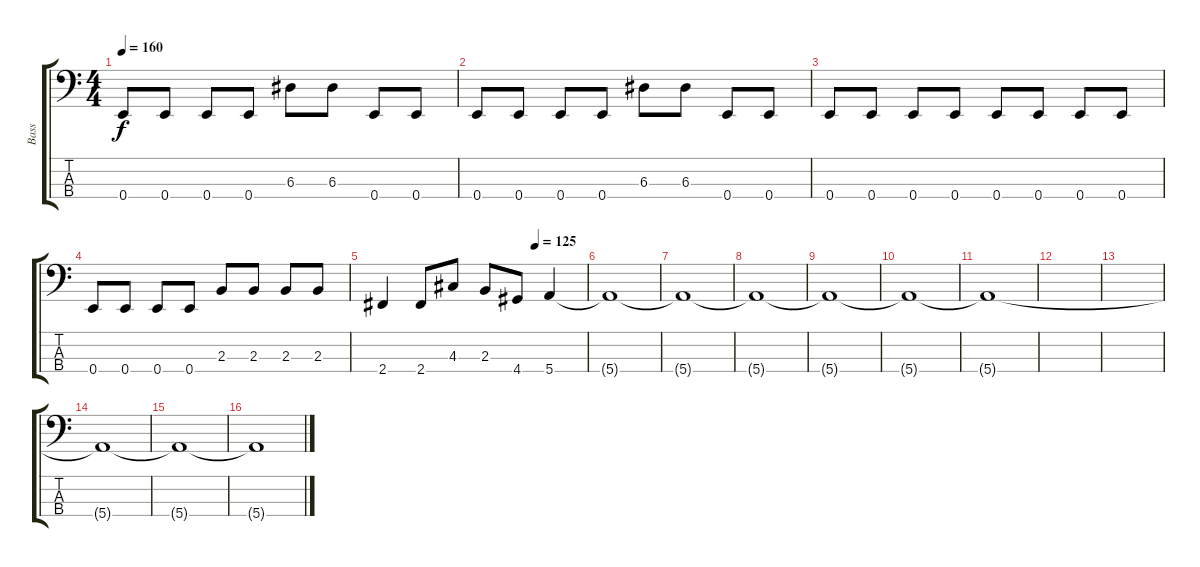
\track ("Bass" "Bass") {instrument electricbasspick}
\staff {score tabs}
\tuning (G2 D2 A1 E1) {hide}
\ts (4 4)
\tempo 160
\clef f4
\ks c
0.4.8{dy f} 0.4.8 0.4.8 0.4.8 6.3.8 6.3.8 0.4.8 0.4.8 |
0.4.8 0.4.8 0.4.8 0.4.8 6.3.8 6.3.8 0.4.8 0.4.8 |
0.4.8 0.4.8 0.4.8 0.4.8 0.4.8 0.4.8 0.4.8 0.4.8 |
0.4.8 0.4.8 0.4.8 0.4.8 2.3.8 2.3.8 2.3.8 2.3.8 |
\tempo (125 0.75)
2.4.4 2.4.8 4.3.8 2.3.8 4.4.8 5.4.4 |
5.4{t}.1 |
5.4{t}.1 |
5.4{t}.1 |
5.4{t}.1 |
5.4{t}.1 |
5.4{t}.1 |
|
|
5.4{t}.1 |
5.4{t}.1 |
5.4{t}.1
